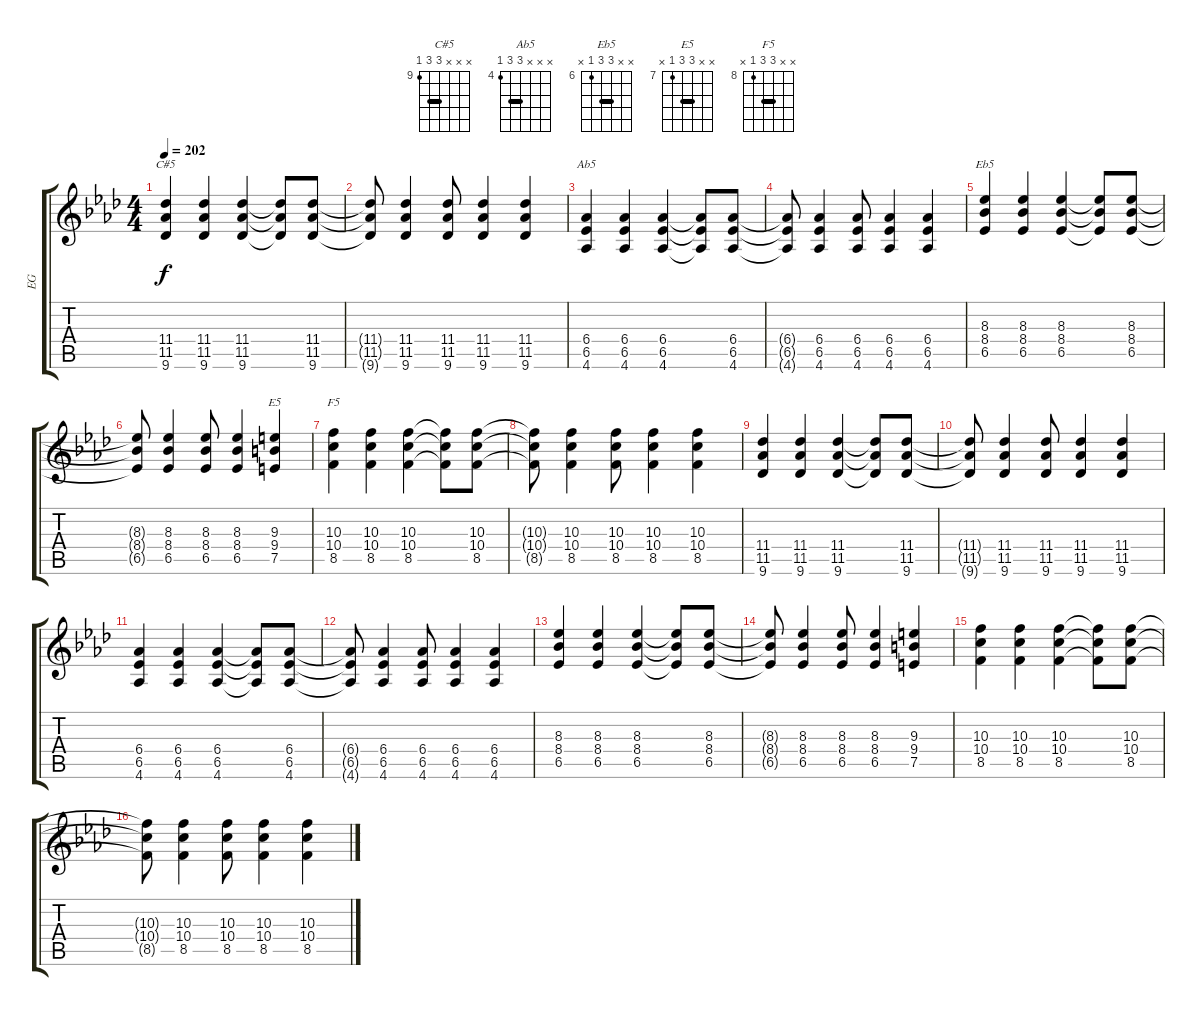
\track ("EG" "EG") {instrument overdrivenguitar}
\staff {score tabs}
\tuning (E4 B3 G3 D3 A2 E2) {hide}
\chord ("C#5" x x x 11 11 9) {firstfret 9 barre 11}
\chord ("Ab5" x x x 6 6 4) {firstfret 4 barre 6}
\chord ("Eb5" x x 8 8 6 x) {firstfret 6 barre 8}
\chord ("E5" x x 9 9 7 x) {firstfret 7 barre 9}
\chord ("F5" x x 10 10 8 x) {firstfret 8 barre 10}
\ts (4 4)
\tempo 202
\clef g2
\ks ab
(11.4 11.5 9.6).4{ch "C#5" dy f} (11.4 11.5 9.6).4 (11.4 11.5 9.6).4 (11.4{t} 11.5{t} 9.6{t}).8 (11.4 11.5 9.6).8 |
(11.4{t} 11.5{t} 9.6{t}).8 (11.4 11.5 9.6).4 (11.4 11.5 9.6).8 (11.4 11.5 9.6).4 (11.4 11.5 9.6).4 |
(6.4 6.5 4.6).4{ch "Ab5"} (6.4 6.5 4.6).4 (6.4 6.5 4.6).4 (6.4{t} 6.5{t} 4.6{t}).8 (6.4 6.5 4.6).8 |
(6.4{t} 6.5{t} 4.6{t}).8 (6.4 6.5 4.6).4 (6.4 6.5 4.6).8 (6.4 6.5 4.6).4 (6.4 6.5 4.6).4 |
(8.3 8.4 6.5).4{ch "Eb5"} (8.3 8.4 6.5).4 (8.3 8.4 6.5).4 (8.3{t} 8.4{t} 6.5{t}).8 (8.3 8.4 6.5).8 |
(8.3{t} 8.4{t} 6.5{t}).8 (8.3 8.4 6.5).4 (8.3 8.4 6.5).8 (8.3 8.4 6.5).4 (9.3 9.4 7.5).4{ch "E5"} |
(10.3 10.4 8.5).4{ch "F5"} (10.3 10.4 8.5).4 (10.3 10.4 8.5).4 (10.3{t} 10.4{t} 8.5{t}).8 (10.3 10.4 8.5).8 |
(10.3{t} 10.4{t} 8.5{t}).8 (10.3 10.4 8.5).4 (10.3 10.4 8.5).8 (10.3 10.4 8.5).4 (10.3 10.4 8.5).4 |
(11.4 11.5 9.6).4 (11.4 11.5 9.6).4 (11.4 11.5 9.6).4 (11.4{t} 11.5{t} 9.6{t}).8 (11.4 11.5 9.6).8 |
(11.4{t} 11.5{t} 9.6{t}).8 (11.4 11.5 9.6).4 (11.4 11.5 9.6).8 (11.4 11.5 9.6).4 (11.4 11.5 9.6).4 |
(6.4 6.5 4.6).4 (6.4 6.5 4.6).4 (6.4 6.5 4.6).4 (6.4{t} 6.5{t} 4.6{t}).8 (6.4 6.5 4.6).8 |
(6.4{t} 6.5{t} 4.6{t}).8 (6.4 6.5 4.6).4 (6.4 6.5 4.6).8 (6.4 6.5 4.6).4 (6.4 6.5 4.6).4 |
(8.3 8.4 6.5).4 (8.3 8.4 6.5).4 (8.3 8.4 6.5).4 (8.3{t} 8.4{t} 6.5{t}).8 (8.3 8.4 6.5).8 |
(8.3{t} 8.4{t} 6.5{t}).8 (8.3 8.4 6.5).4 (8.3 8.4 6.5).8 (8.3 8.4 6.5).4 (9.3 9.4 7.5).4 |
(10.3 10.4 8.5).4 (10.3 10.4 8.5).4 (10.3 10.4 8.5).4 (10.3{t} 10.4{t} 8.5{t}).8 (10.3 10.4 8.5).8 |
(10.3{t} 10.4{t} 8.5{t}).8 (10.3 10.4 8.5).4 (10.3 10.4 8.5).8 (10.3 10.4 8.5).4 (10.3 10.4 8.5).4
